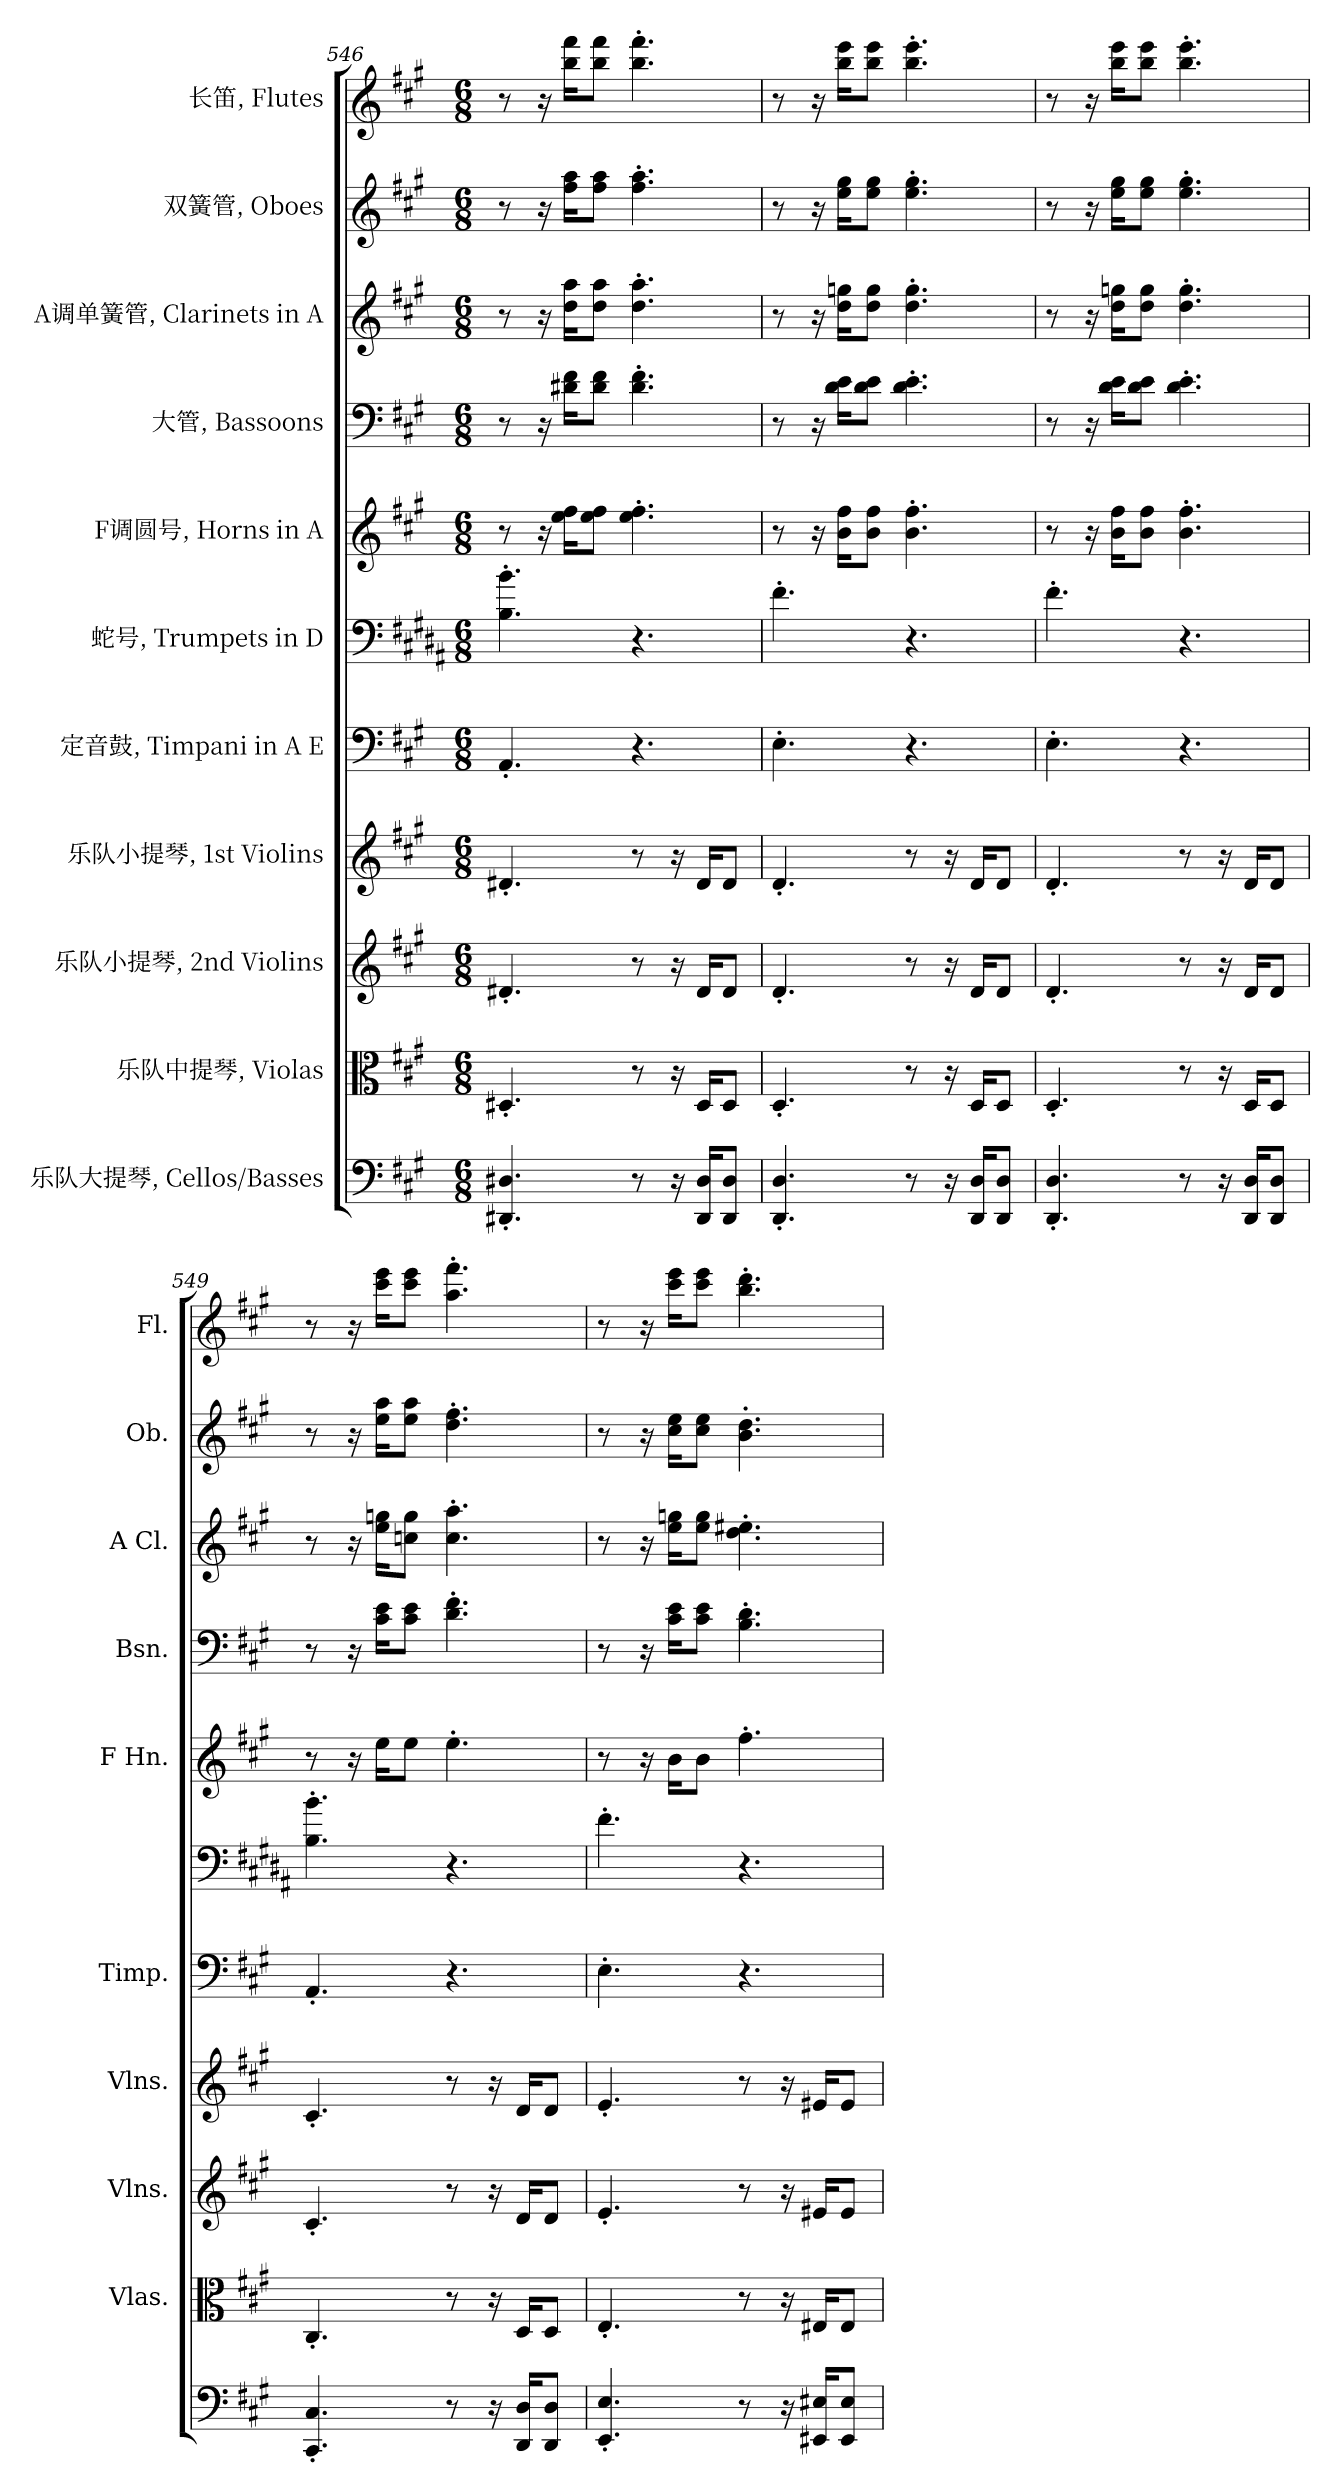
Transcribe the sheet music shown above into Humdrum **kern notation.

**kern	**kern	**kern	**kern	**kern	**kern	**kern	**kern	**kern	**kern	**kern
*part11	*part10	*part9	*part8	*part7	*part6	*part5	*part4	*part3	*part2	*part1
*staff11	*staff10	*staff9	*staff8	*staff7	*staff6	*staff5	*staff4	*staff3	*staff2	*staff1
*I"乐队大提琴, Cellos/Basses	*I"乐队中提琴, Violas	*I"乐队小提琴, 2nd Violins	*I"乐队小提琴, 1st Violins	*I"定音鼓, Timpani in A E	*I"蛇号, Trumpets in D	*I"F调圆号, Horns in A	*I"大管, Bassoons	*I"A调单簧管, Clarinets in A	*I"双簧管, Oboes	*I"长笛, Flutes
*	*I'Vlas.	*I'Vlns.	*I'Vlns.	*I'Timp.	*	*I'F Hn.	*I'Bsn.	*I'A Cl.	*I'Ob.	*I'Fl.
*clefF4	*clefC3	*clefG2	*clefG2	*clefF4	*clefF4	*clefG2	*clefF4	*clefG2	*clefG2	*clefG2
*	*	*	*	*	*ITrd1c2	*ITrd4c7	*	*ITrd2c3	*	*
*k[f#c#g#]	*k[f#c#g#]	*k[f#c#g#]	*k[f#c#g#]	*k[f#c#g#]	*k[f#c#g#]	*k[f#c#]	*k[f#c#g#]	*k[f#c#g#d#a#e#]	*k[f#c#g#]	*k[f#c#g#]
*M6/8	*M6/8	*M6/8	*M6/8	*M6/8	*M6/8	*M6/8	*M6/8	*M6/8	*M6/8	*M6/8
=546	=546	=546	=546	=546	=546	=546	=546	=546	=546	=546
4.DD#X/' 4.D#X/'	4.D#X'/	4.d#X'/	4.d#X'/	4.AA'/	4.A\' 4.a\'	8r	8r	8r	8r	8r
.	.	.	.	.	.	16r	16r	16r	16r	16r
.	.	.	.	.	.	16a\ 16b\KL	16d#X\ 16f#\KL	16b\ 16ff#\KL	16ff#\ 16aa\KL	16bb\ 16fff#\KL
.	.	.	.	.	.	8a\ 8b\J	8d#\ 8f#\J	8b\ 8ff#\J	8ff#\ 8aa\J	8bb\ 8fff#\J
8r	8r	8r	8r	4.r	4.r	4.a\' 4.b\'	4.d#\' 4.f#\'	4.b\' 4.ff#\'	4.ff#\' 4.aa\'	4.bb\' 4.fff#\'
16r	16r	16r	16r	.	.	.	.	.	.	.
16DD#/ 16D#/KL	16D#/KL	16d#/KL	16d#/KL	.	.	.	.	.	.	.
8DD#/ 8D#/J	8D#/J	8d#/J	8d#/J	.	.	.	.	.	.	.
=547	=547	=547	=547	=547	=547	=547	=547	=547	=547	=547
4.DD/' 4.D/'	4.D'/	4.d'/	4.d'/	4.E'\	4.e'\	8r	8r	8r	8r	8r
.	.	.	.	.	.	16r	16r	16r	16r	16r
.	.	.	.	.	.	16e\ 16b\KL	16d\ 16e\KL	16b\ 16een\KL	16ee\ 16gg#\KL	16bb\ 16eee\KL
.	.	.	.	.	.	8e\ 8b\J	8d\ 8e\J	8b\ 8ee\J	8ee\ 8gg#\J	8bb\ 8eee\J
8r	8r	8r	8r	4.r	4.r	4.e\' 4.b\'	4.d\' 4.e\'	4.b\' 4.ee\'	4.ee\' 4.gg#\'	4.bb\' 4.eee\'
16r	16r	16r	16r	.	.	.	.	.	.	.
16DD/ 16D/KL	16D/KL	16d/KL	16d/KL	.	.	.	.	.	.	.
8DD/ 8D/J	8D/J	8d/J	8d/J	.	.	.	.	.	.	.
!!LO:PB:g=z
=548	=548	=548	=548	=548	=548	=548	=548	=548	=548	=548
4.DD/' 4.D/'	4.D'/	4.d'/	4.d'/	4.E'\	4.e'\	8r	8r	8r	8r	8r
.	.	.	.	.	.	16r	16r	16r	16r	16r
.	.	.	.	.	.	16e\ 16b\KL	16d\ 16e\KL	16b\ 16een\KL	16ee\ 16gg#\KL	16bb\ 16eee\KL
.	.	.	.	.	.	8e\ 8b\J	8d\ 8e\J	8b\ 8ee\J	8ee\ 8gg#\J	8bb\ 8eee\J
8r	8r	8r	8r	4.r	4.r	4.e\' 4.b\'	4.d\' 4.e\'	4.b\' 4.ee\'	4.ee\' 4.gg#\'	4.bb\' 4.eee\'
16r	16r	16r	16r	.	.	.	.	.	.	.
16DD/ 16D/KL	16D/KL	16d/KL	16d/KL	.	.	.	.	.	.	.
8DD/ 8D/J	8D/J	8d/J	8d/J	.	.	.	.	.	.	.
=549	=549	=549	=549	=549	=549	=549	=549	=549	=549	=549
4.CC#/' 4.C#/'	4.C#'/	4.c#'/	4.c#'/	4.AA'/	4.A\' 4.a\'	8r	8r	8r	8r	8r
.	.	.	.	.	.	16r	16r	16r	16r	16r
.	.	.	.	.	.	16a\KL	16c#\ 16e\KL	16cc#\ 16een\KL	16ee\ 16aa\KL	16ccc#\ 16eee\KL
.	.	.	.	.	.	8a\J	8c#\ 8e\J	8an\ 8ee\J	8ee\ 8aa\J	8ccc#\ 8eee\J
8r	8r	8r	8r	4.r	4.r	4.a'\	4.d\' 4.f#\'	4.a\' 4.ff#\'	4.dd\' 4.ff#\'	4.aa\' 4.fff#\'
16r	16r	16r	16r	.	.	.	.	.	.	.
16DD/ 16D/KL	16D/KL	16d/KL	16d/KL	.	.	.	.	.	.	.
8DD/ 8D/J	8D/J	8d/J	8d/J	.	.	.	.	.	.	.
=550	=550	=550	=550	=550	=550	=550	=550	=550	=550	=550
4.EE/' 4.E/'	4.E'/	4.e'/	4.e'/	4.E'\	4.e'\	8r	8r	8r	8r	8r
.	.	.	.	.	.	16r	16r	16r	16r	16r
.	.	.	.	.	.	16e\KL	16c#\ 16e\KL	16cc#\ 16een\KL	16cc#\ 16ee\KL	16ccc#\ 16eee\KL
.	.	.	.	.	.	8e\J	8c#\ 8e\J	8cc#\ 8ee\J	8cc#\ 8ee\J	8ccc#\ 8eee\J
8r	8r	8r	8r	4.r	4.r	4.b'\	4.B\' 4.d\'	4.b\' 4.cc##X\'	4.b\' 4.dd\'	4.bb\' 4.ddd\'
16r	16r	16r	16r	.	.	.	.	.	.	.
16EE#X/ 16E#X/KL	16E#X/KL	16e#X/KL	16e#X/KL	.	.	.	.	.	.	.
8EE#/ 8E#/J	8E#/J	8e#/J	8e#/J	.	.	.	.	.	.	.
=	=	=	=	=	=	=	=	=	=	=
*-	*-	*-	*-	*-	*-	*-	*-	*-	*-	*-
